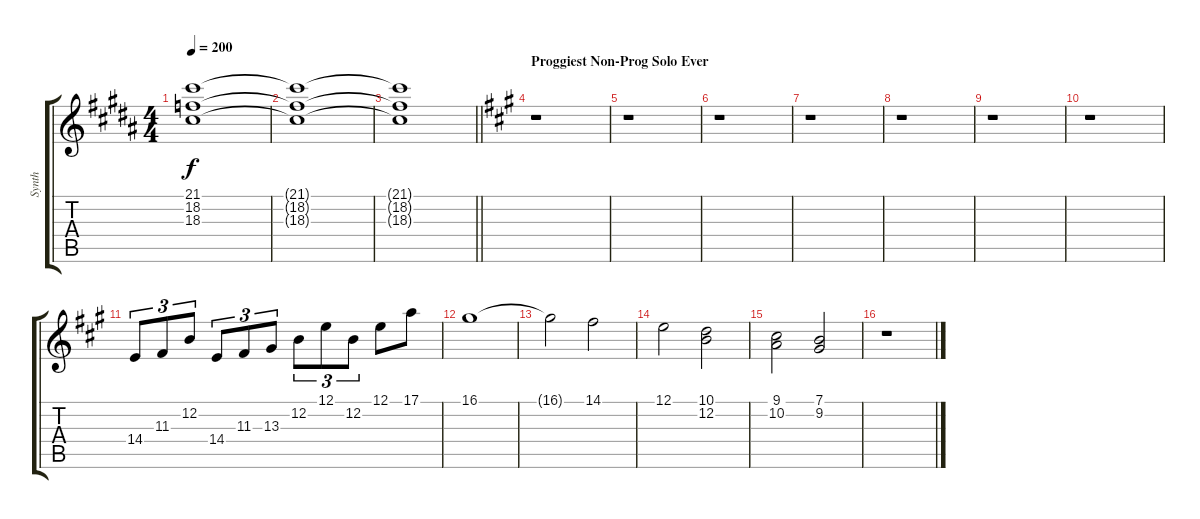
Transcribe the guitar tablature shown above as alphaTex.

\track ("Synth" "Synth") {instrument pad4choir}
\staff {score tabs}
\tuning (E4 B3 G3 D3 A2 E2) {hide}
\ts (4 4)
\tempo 200
\clef g2
\ks b
(21.1{t} 18.2{t} 18.3{t}).1{dy f} |
(21.1{t} 18.2{t} 18.3{t}).1 |
\barLineRight lightlight
(21.1{t} 18.2{t} 18.3{t}).1 |
\section ("" "Proggiest Non-Prog Solo Ever")
\ks a
r.1 |
r.1 |
r.1 |
r.1 |
r.1 |
r.1 |
r.1{volume 10 balance 12 instrument lead2sawtooth} |
14.4.8{tu (3 2)} 11.3.8{tu (3 2)} 12.2.8{tu (3 2)} 14.4.8{tu (3 2)} 11.3.8{tu (3 2)} 13.3.8{tu (3 2)} 12.2.8{tu (3 2)} 12.1.8{tu (3 2)} 12.2.8{tu (3 2)} 12.1.8 17.1.8 |
16.1.1 |
16.1{t}.2 14.1.2 |
12.1.2 (10.1 12.2).2 |
(9.1 10.2).2 (7.1 9.2).2 |
r.1
